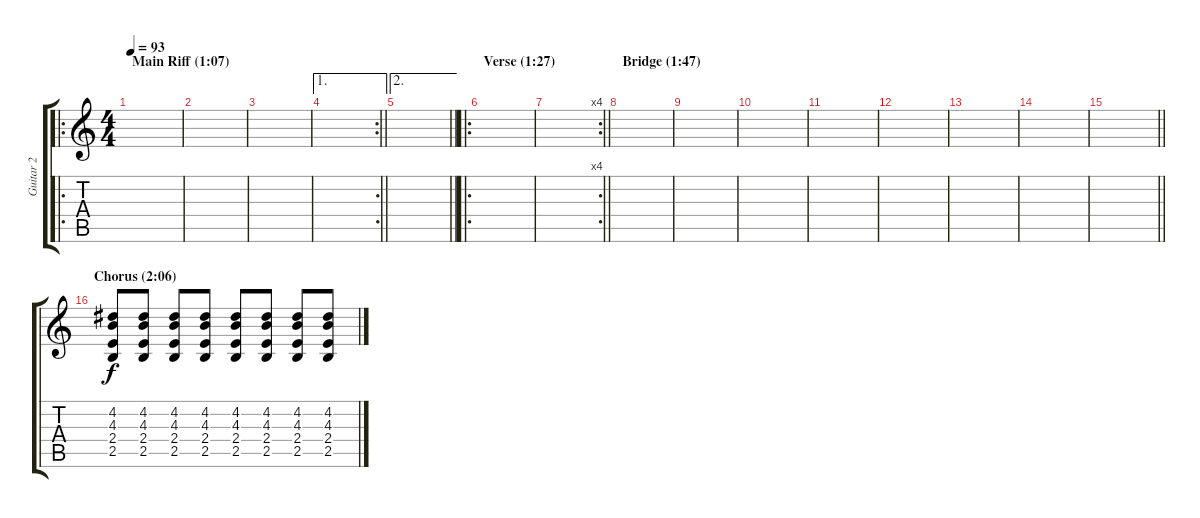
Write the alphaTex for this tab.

\track ("Guitar 2" "Guitar 2") {instrument distortionguitar}
\staff {score tabs}
\tuning (E4 B3 G3 D3 A2 E2) {hide}
\ro
\ts (4 4)
\section ("" "Main Riff (1:07)")
\tempo 93
\clef g2
\ks c
|
|
|
\ae 1
\rc 2
\barLineRight lightlight
|
\ae 2
\barLineRight lightlight
|
\ro
\section ("" "Verse (1:27)")
|
\rc 4
\barLineRight lightlight
|
\section ("" "Bridge (1:47)")
|
|
|
|
|
|
|
\barLineRight lightlight
|
\section ("" "Chorus (2:06)")
(4.2 4.3 2.4 2.5).8 (4.2 4.3 2.4 2.5).8 (4.2 4.3 2.4 2.5).8 (4.2 4.3 2.4 2.5).8 (4.2 4.3 2.4 2.5).8 (4.2 4.3 2.4 2.5).8 (4.2 4.3 2.4 2.5).8 (4.2 4.3 2.4 2.5).8
